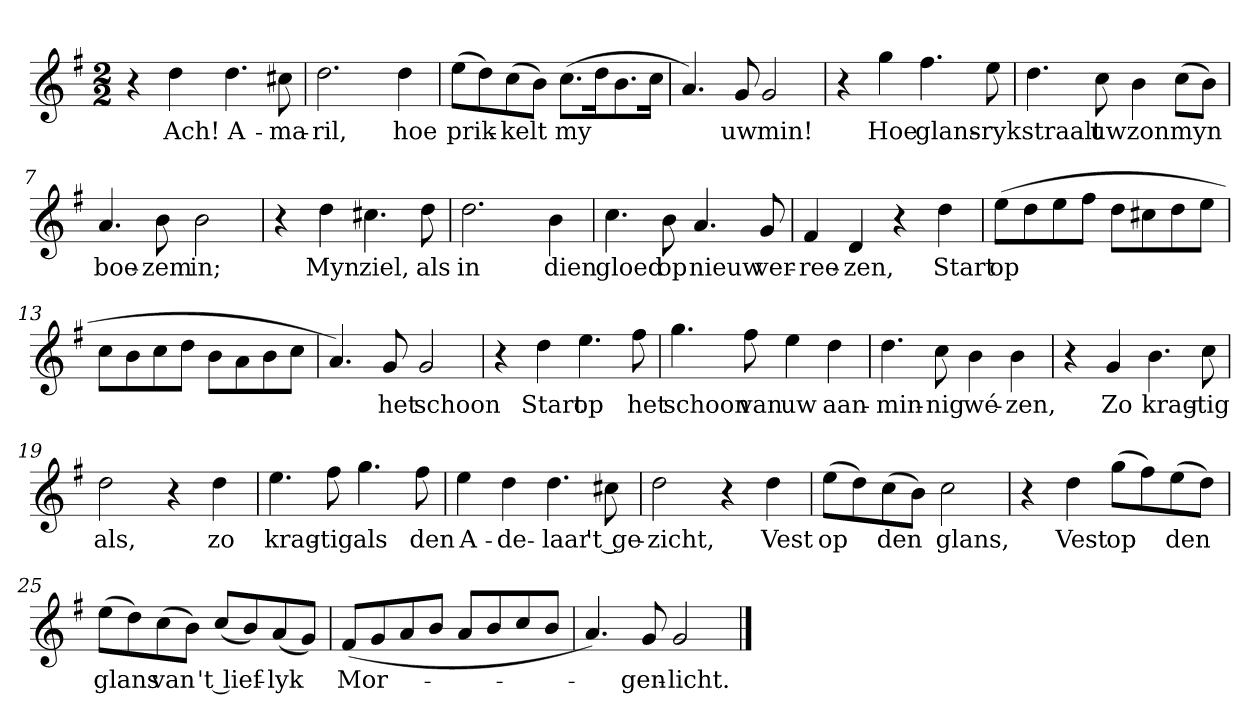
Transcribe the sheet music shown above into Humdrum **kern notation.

**kern	**text
*part1	*part1
*staff1	*staff1
*clefG2	*
*k[f#]	*
*G:	*
*M2/2	*
*MM120	*
=1	=1
4r	.
4dd	Ach!
4.dd	A-
8cc#X	-ma-
=2	=2
2.dd	-ril,
4dd	hoe
=3	=3
(8ee\L	prik-
8dd\)	.
(8cc\	-kelt
8b\J)	.
(8.cc\L	my
16dd\K	.
8.b\	.
16cc\Jk	.
=4	=4
4.a)	.
8g	uw
2g	min!
=5	=5
4r	.
4gg	Hoe
4.ff#	glans-
8ee	-ryk
=6	=6
4.dd	straalt
8cc	uw
4b	zon
(8cc\L	myn
8b\J)	.
=7	=7
4.a	boe-
8b	-zem
2b	in;
=8	=8
4r	.
4dd	Myn
4.cc#X	ziel,
8dd	als
=9	=9
2.dd	in
4b	dien
=10	=10
4.cc	gloed
8b	op
4.a	nieuw
8g	ver-
=11	=11
4f#	-ree-
4d	-zen,
4r	.
4dd	Start
=12	=12
(8ee\L	op
8dd\	.
8ee\	.
8ff#\J	.
8dd\L	.
8cc#X\	.
8dd\	.
8ee\J	.
=13	=13
8cc\L	.
8b\	.
8cc\	.
8dd\J	.
8b\L	.
8a\	.
8b\	.
8cc\J	.
=14	=14
4.a)	.
8g	het
2g	schoon
=15	=15
4r	.
4dd	Start
4.ee	op
8ff#	het
=16	=16
4.gg	schoon
8ff#	van
4ee	uw
4dd	aan-
=17	=17
4.dd	-min-
8cc	-nig
4b	wé-
4b	-zen,
=18	=18
4r	.
4g	Zo
4.b	krag-
8cc	-tig
=19	=19
2dd	als,
4r	.
4dd	zo
=20	=20
4.ee	krag-
8ff#	-tig
4.gg	als
8ff#	den
=21	=21
4ee	A-
4dd	-de-
4.dd	-laar
8cc#X	't ge-
=22	=22
2dd	-zicht,
4r	.
4dd	Vest
=23	=23
(8ee\L	op
8dd\)	.
(8cc\	den
8b\J)	.
2cc	glans,
=24	=24
4r	.
4dd	Vest
(8gg\L	op
8ff#\)	.
(8ee\	den
8dd\J)	.
=25	=25
(8ee\L	glans
8dd\)	.
(8cc\	van
8b\J)	.
(8cc/L	't lief-
8b/)	.
(8a/	-lyk
8g/J)	.
=26	=26
(8f#/L	Mor-
8g/	.
8a/	.
8b/J	.
8a/L	.
8b/	.
8cc/	.
8b/J	.
=27	=27
4.a)	.
8g	-gen-
2g	-licht.
==	==
*-	*-
